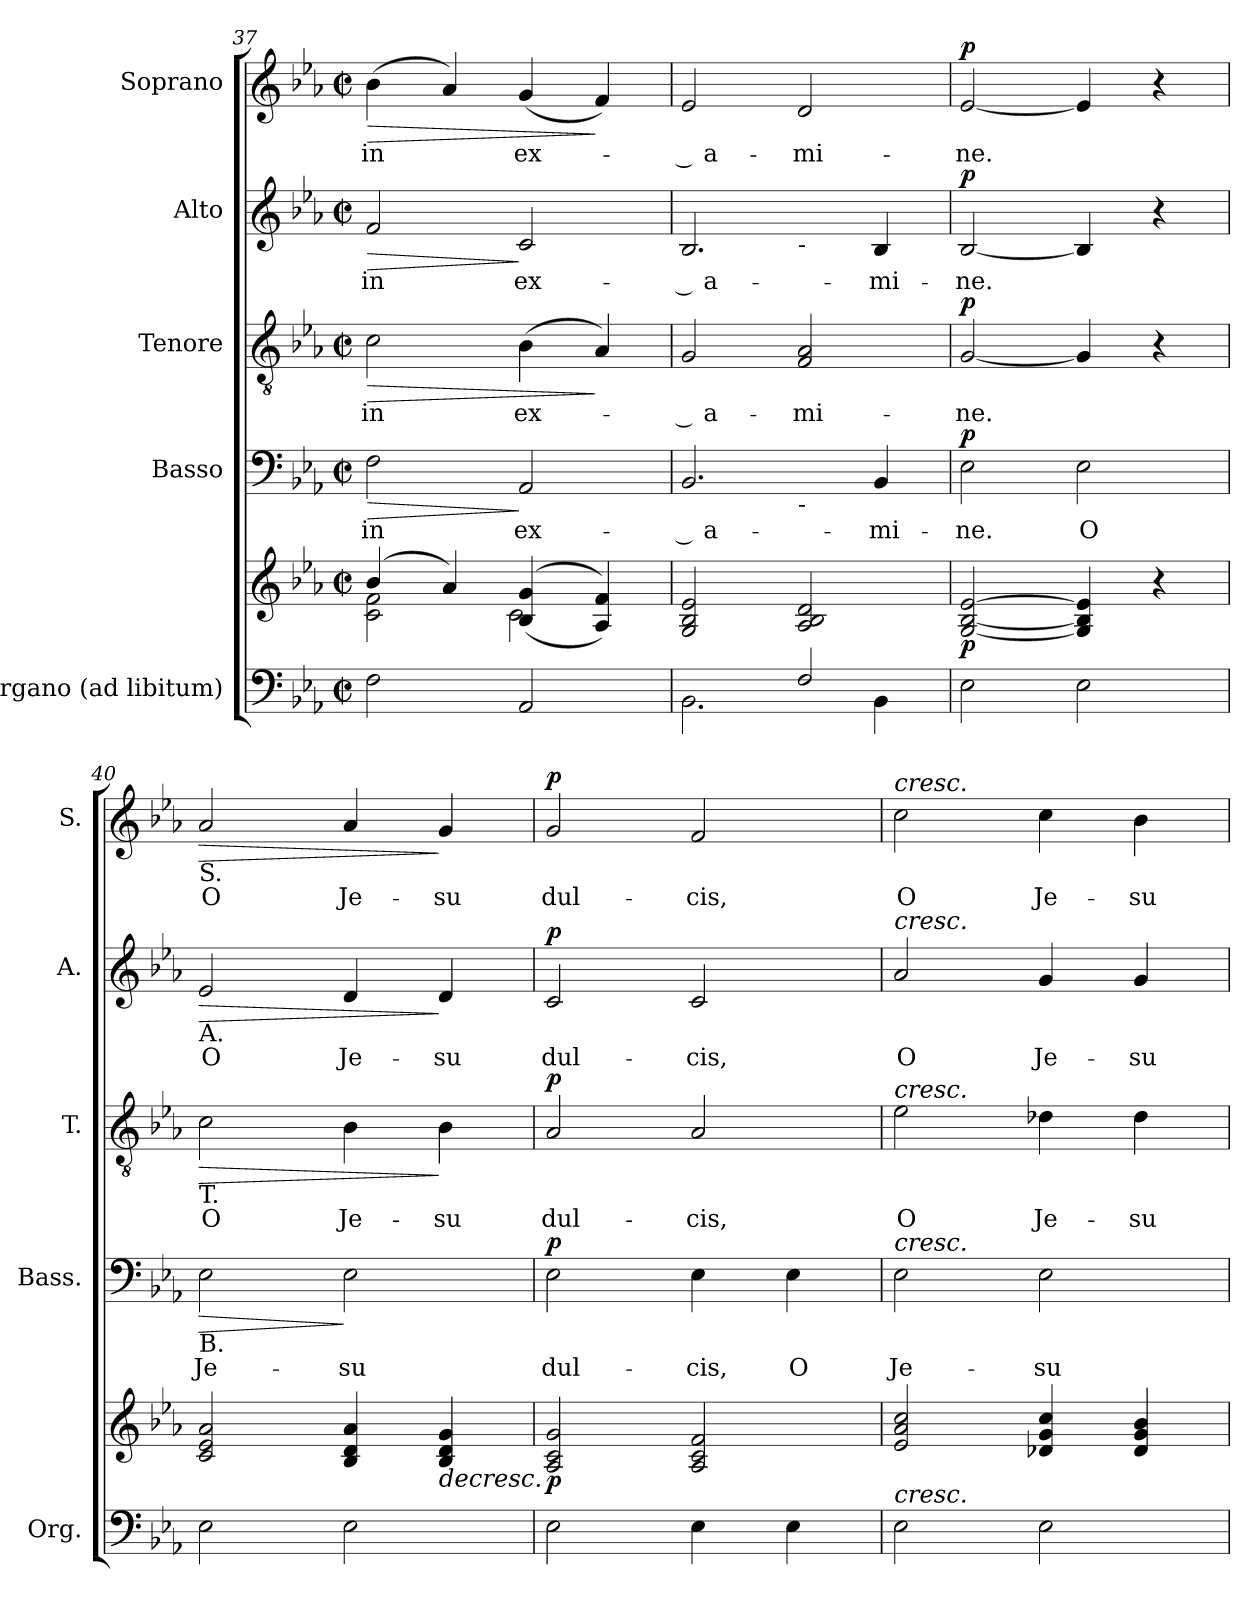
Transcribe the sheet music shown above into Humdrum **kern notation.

**kern	**kern	**dynam	**kern	**text	**dynam	**kern	**text	**dynam	**kern	**text	**dynam	**kern	**text	**dynam
*part5	*part5	*part5	*part4	*part4	*part4	*part3	*part3	*part3	*part2	*part2	*part2	*part1	*part1	*part1
*staff6	*staff5	*staff5/6	*staff4	*staff4	*staff4	*staff3	*staff3	*staff3	*staff2	*staff2	*staff2	*staff1	*staff1	*staff1
*I"Organo (ad libitum)	*	*	*I"Basso	*	*	*I"Tenore	*	*	*I"Alto	*	*	*I"Soprano	*	*
*I'Org.	*	*	*I'Bass.	*	*	*I'T.	*	*	*I'A.	*	*	*I'S.	*	*
*clefF4	*clefG2	*	*clefF4	*	*	*clefGv2	*	*	*clefG2	*	*	*clefG2	*	*
*	*	*	*	*	*	*ITrd7c12	*	*	*	*	*	*	*	*
*k[b-e-a-]	*k[b-e-a-]	*	*k[b-e-a-]	*	*	*k[b-e-a-]	*	*	*k[b-e-a-]	*	*	*k[b-e-a-]	*	*
*E-:	*E-:	*	*E-:	*	*	*E-:	*	*	*E-:	*	*	*E-:	*	*
*M2/2	*M2/2	*	*M2/2	*	*	*M2/2	*	*	*M2/2	*	*	*M2/2	*	*
*met(c|)	*met(c|)	*	*met(c|)	*	*	*met(c|)	*	*	*met(c|)	*	*	*met(c|)	*	*
=37	=37	=37	=37	=37	=37	=37	=37	=37	=37	=37	=37	=37	=37	=37
*	*^	*	*	*	*	*	*	*	*	*	*	*	*	*
!	!	!	!	!	!LO:LY:b:color=#000000	!LO:HP:b	!	!	!	!	!	!	!	!	!
!	!	!	!	!	!	!	!	!LO:LY:b:color=#000000	!LO:HP:b	!	!	!	!	!	!
!	!	!	!	!	!	!	!	!	!	!	!LO:LY:b:color=#000000	!LO:HP:b	!	!	!
!	!	!	!	!	!	!	!	!	!	!	!	!	!	!LO:LY:b:color=#000000	!LO:HP:b
2Fi\	(4b-i/	2ci\ 2fi	.	2Fi\	in	>	2Ci\	in	>	2fi/	in	>	(4b-i\	in	>
.	4a-i/)	.	.	.	.	.	.	.	.	.	.	.	4a-i/)	.	.
!	!	!	!	!	!LO:LY:b:color=#000000	!	!	!	!	!	!	!	!	!	!
!	!	!	!	!	!	!	!	!LO:LY:b:color=#000000	!	!	!	!	!	!	!
!	!	!	!	!	!	!	!	!	!	!	!LO:LY:b:color=#000000	!	!	!	!
!	!	!	!	!	!	!	!	!	!	!	!	!	!	!LO:LY:b:color=#000000	!
2AA-i/	((4B-i/ 4gi	2ci\	] ]	2AA-i/	ex-	]	(4BB-i\	ex-	.	2ci/	ex-	]	(4gi/	ex-	.
.	4A-i/ 4fi))	.	.	.	.	.	4AA-i/)	.	]	.	.	.	4fi/)	.	]
*	*v	*v	*	*	*	*	*	*	*	*	*	*	*	*	*
=38	=38	=38	=38	=38	=38	=38	=38	=38	=38	=38	=38	=38	=38	=38
*^	*	*	*	*	*	*	*	*	*	*	*	*	*	*
!	!	!	!	!	!LO:LY:b:color=#000000	!	!	!	!	!	!	!	!	!	!
!	!	!	!	!	!	!	!	!LO:LY:b:color=#000000	!	!	!	!	!	!	!
!	!	!	!	!	!	!	!	!	!	!	!LO:LY:b:color=#000000	!	!	!	!
!	!	!	!	!	!	!	!	!	!	!	!	!	!	!LO:LY:b:color=#000000	!
*	*	*	*	*^	*	*	*	*	*	*^	*	*	*	*	*
2.BB-i\	2ryy	2Gi/ 2B-i 2e-i	.	2.BB-i/	2ryy	-­ a-	.	2GGi/	-­ a-	.	2.B-i/	2ryy	-­ a-	.	2e-i/	-­ a-	.
!	!	!	!	!	!	!	!	!	!LO:LY:b:color=#000000	!	!	!	!	!	!	!	!
!	!	!	!	!	!	!	!	!	!	!	!	!LO:TX:b:t=-	!	!	!	!	!
!	!	!	!	!	!LO:TX:b:t=-	!	!	!	!	!	!	!	!	!	!	!	!
!	!	!	!	!	!	!	!	!	!	!	!	!	!	!	!	!LO:LY:b:color=#000000	!
.	2Fi/	2A-i/ 2B-i 2di	.	.	2ryy	.	.	2FFi/ 2AA-i	-mi-	.	.	2ryy	.	.	2di/	-mi-	.
!	!	!	!	!	!	!LO:LY:b:color=#000000	!	!	!	!	!	!	!	!	!	!	!
!	!	!	!	!	!	!	!	!	!	!	!	!	!LO:LY:b:color=#000000	!	!	!	!
4BB-i\	.	.	.	4BB-i/	.	-mi-	.	.	.	.	4B-i/	.	-mi-	.	.	.	.
*v	*v	*	*	*v	*v	*	*	*	*	*	*v	*v	*	*	*	*	*
=39	=39	=39	=39	=39	=39	=39	=39	=39	=39	=39	=39	=39	=39	=39
*	*	*	*^	*	*	*	*	*	*^	*	*	*	*	*
!	!	!	!	!	!LO:LY:b:color=#000000	!	!	!	!	!	!	!	!	!	!	!
*	*	*	*v	*v	*	*	*	*	*	*v	*v	*	*	*	*	*
*	*	*	*^	*	*	*	*	*	*^	*	*	*	*	*
!	!	!	!	!	!	!	!	!LO:LY:b:color=#000000	!	!	!	!	!	!	!	!
*	*	*	*v	*v	*	*	*	*	*	*v	*v	*	*	*	*	*
*	*	*	*^	*	*	*	*	*	*^	*	*	*	*	*
!	!	!	!	!	!	!	!	!	!	!	!	!LO:LY:b:color=#000000	!	!	!	!
*	*	*	*v	*v	*	*	*	*	*	*v	*v	*	*	*	*	*
*	*	*	*^	*	*	*	*	*	*^	*	*	*	*	*
!	!	!	!	!	!	!	!	!	!	!	!	!	!	!	!LO:LY:b:color=#000000	!
*	*	*	*v	*v	*	*	*	*	*	*v	*v	*	*	*	*	*
2E-i\	[<2Gi/ [<2B-i [>2e-i	p	2E-i\	-ne.	p	[<2GGi/	-ne.	p	[<2B-i/	-ne.	p	[<2e-i/	-ne.	p
!	!	!	!	!LO:LY:b:color=#000000	!	!	!	!	!	!	!	!	!	!
2E-i\	4Gi/] 4B-i] 4e-i]	.	2E-i\	O	.	4GGi/]	.	.	4B-i/]	.	.	4e-i/]	.	.
.	4r	.	.	.	.	4r	.	.	4r	.	.	4r	.	.
!!LO:LB:g=z
=40	=40	=40	=40	=40	=40	=40	=40	=40	=40	=40	=40	=40	=40	=40
!	!	!	!	!LO:LY:b:color=#000000	!LO:HP:b	!	!	!	!	!	!	!	!	!
!	!	!	!	!	!	!	!LO:LY:b:color=#000000	!LO:HP:b	!	!	!	!	!	!
!	!	!	!	!	!	!	!	!	!	!LO:LY:b:color=#000000	!LO:HP:b	!	!	!
!	!	!	!	!	!	!	!	!	!	!	!	!LO:TX:b:t=S.	!	!
!	!	!	!	!	!	!	!	!	!LO:TX:b:t=A.	!	!	!	!	!
!	!	!	!	!	!	!LO:TX:b:t=T.	!	!	!	!	!	!	!	!
!	!	!	!LO:TX:b:t=B.	!	!	!	!	!	!	!	!	!	!	!
!	!	!	!	!	!	!	!	!	!	!	!	!	!LO:LY:b:color=#000000	!LO:HP:b
2E-i\	2ci/ 2e-i 2a-i	.	2E-i\	Je-	>	2Ci\	O	>	2e-i/	O	>	2a-i/	O	>
!	!	!	!	!LO:LY:b:color=#000000	!	!	!	!	!	!	!	!	!	!
!	!	!	!	!	!	!	!LO:LY:b:color=#000000	!	!	!	!	!	!	!
!	!	!	!	!	!	!	!	!	!	!LO:LY:b:color=#000000	!	!	!	!
!	!	!	!	!	!	!	!	!	!	!	!	!	!LO:LY:b:color=#000000	!
2E-i\	4B-i/ 4di 4a-i	]	2E-i\	-su	]	4BB-i\	Je-	.	4di/	Je-	.	4a-i/	Je-	.
!	!	!LO:HP:b	!	!	!	!	!	!	!	!	!	!	!	!
!	!	!	!	!	!	!	!LO:LY:b:color=#000000	!	!	!	!	!	!	!
!	!	!	!	!	!	!	!	!	!	!LO:LY:b:color=#000000	!	!	!	!
!	!	!	!	!	!	!	!	!	!	!	!	!	!LO:LY:b:color=#000000	!
.	4B-i/ 4di 4gi	>	.	.	.	4BB-i\	-su	]	4di/	-su	]	4gi/	-su	]
=41	=41	=41	=41	=41	=41	=41	=41	=41	=41	=41	=41	=41	=41	=41
!	!	!	!	!LO:LY:b:color=#000000	!	!	!	!	!	!	!	!	!	!
!	!	!	!	!	!	!	!LO:LY:b:color=#000000	!	!	!	!	!	!	!
!	!	!	!	!	!	!	!	!	!	!LO:LY:b:color=#000000	!	!	!	!
!	!	!	!	!	!	!	!	!	!	!	!	!	!LO:LY:b:color=#000000	!
2E-i\	2A-i/ 2ci 2gi	p	2E-i\	dul-	p	2AA-i/	dul-	p	2ci/	dul-	p	2gi/	dul-	p
!	!	!	!	!LO:LY:b:color=#000000	!	!	!	!	!	!	!	!	!	!
!	!	!	!	!	!	!	!LO:LY:b:color=#000000	!	!	!	!	!	!	!
!	!	!	!	!	!	!	!	!	!	!LO:LY:b:color=#000000	!	!	!	!
!	!	!	!	!	!	!	!	!	!	!	!	!	!LO:LY:b:color=#000000	!
4E-i\	2A-i/ 2ci 2fi	.	4E-i\	-cis,	.	2AA-i/	-cis,	.	2ci/	-cis,	.	2fi/	-cis,	.
!	!	!	!	!LO:LY:b:color=#000000	!	!	!	!	!	!	!	!	!	!
4E-i\	.	.	4E-i\	O	.	.	.	.	.	.	.	.	.	.
=42	=42	=42	=42	=42	=42	=42	=42	=42	=42	=42	=42	=42	=42	=42
!	!	!	!	!LO:LY:b:color=#000000	!	!	!	!	!	!	!	!	!	!
!	!	!	!	!	!	!	!LO:LY:b:color=#000000	!	!	!	!	!	!	!
!	!	!	!	!	!	!	!	!	!	!LO:LY:b:color=#000000	!	!	!	!
!	!	!	!	!	!	!	!	!	!	!	!	!LO:TX:a:i:t=cresc.	!	!
!	!	!	!	!	!	!	!	!	!LO:TX:a:i:t=cresc.	!	!	!	!	!
!	!	!	!	!	!	!LO:TX:a:i:t=cresc.	!	!	!	!	!	!	!	!
!	!	!	!LO:TX:a:i:t=cresc.	!	!	!	!	!	!	!	!	!	!	!
!LO:TX:a:i:t=cresc.	!	!	!	!	!	!	!	!	!	!	!	!	!	!
!	!	!	!	!	!	!	!	!	!	!	!	!	!LO:LY:b:color=#000000	!
2E-i\	2e-i/ 2a-i 2cci	.	2E-i\	Je-	.	2E-i\	O	.	2a-i/	O	.	2cci\	O	.
!	!	!	!	!LO:LY:b:color=#000000	!	!	!	!	!	!	!	!	!	!
!	!	!	!	!	!	!	!LO:LY:b:color=#000000	!	!	!	!	!	!	!
!	!	!	!	!	!	!	!	!	!	!LO:LY:b:color=#000000	!	!	!	!
!	!	!	!	!	!	!	!	!	!	!	!	!	!LO:LY:b:color=#000000	!
2E-i\	4d-Xi/ 4gi 4cci	.	2E-i\	-su	.	4D-Xi\	Je-	.	4gi/	Je-	.	4cci\	Je-	.
!	!	!	!	!	!	!	!LO:LY:b:color=#000000	!	!	!	!	!	!	!
!	!	!	!	!	!	!	!	!	!	!LO:LY:b:color=#000000	!	!	!	!
!	!	!	!	!	!	!	!	!	!	!	!	!	!LO:LY:b:color=#000000	!
.	4d-i/ 4gi 4b-i	.	.	.	.	4D-i\	-su	.	4gi/	-su	.	4b-i\	-su	.
=	=	=	=	=	=	=	=	=	=	=	=	=	=	=
*-	*-	*-	*-	*-	*-	*-	*-	*-	*-	*-	*-	*-	*-	*-
